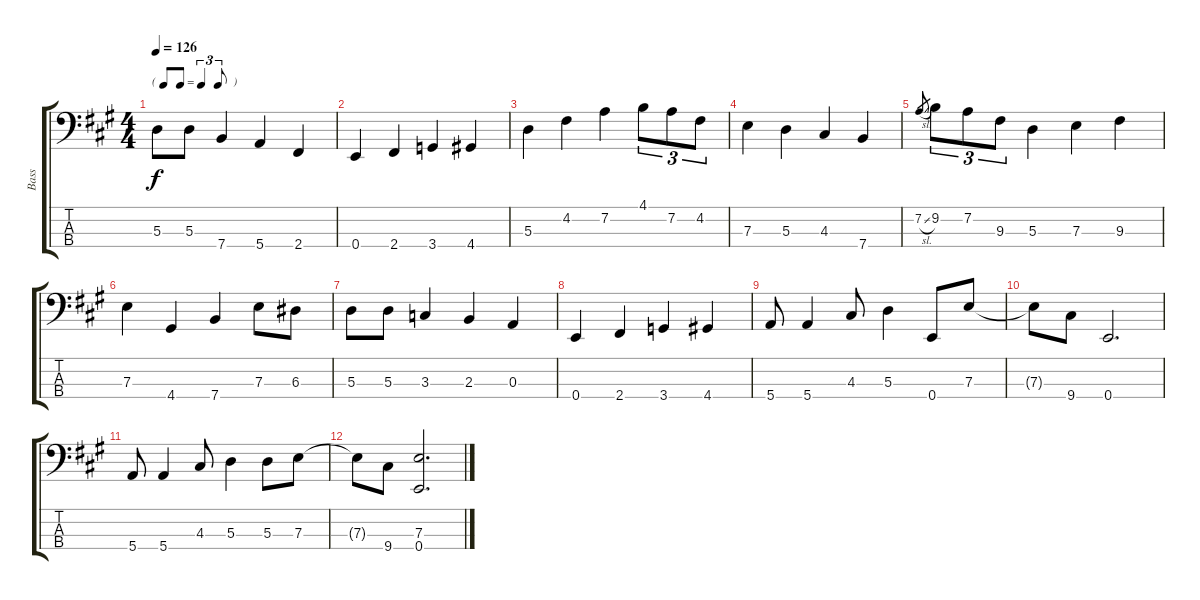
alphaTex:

\track ("Bass" "Bass") {instrument electricbasspick}
\staff {score tabs}
\tuning (G2 D2 A1 E1) {hide}
\ts (4 4)
\tf triplet8th
\tempo 126
\clef f4
\ks a
5.3.8{dy f} 5.3.8 7.4.4 5.4.4 2.4.4 |
0.4.4 2.4.4 3.4.4 4.4.4 |
5.3.4 4.2.4 7.2.4 4.1.8{tu (3 2)} 7.2.8{tu (3 2)} 4.2.8{tu (3 2)} |
7.3.4 5.3.4 4.3.4 7.4.4 |
7.2{sl}.8{gr} 9.2.8{tu (3 2)} 7.2.8{tu (3 2)} 9.3.8{tu (3 2)} 5.3.4 7.3.4 9.3.4 |
7.3.4 4.4.4 7.4.4 7.3.8 6.3.8 |
5.3.8 5.3.8 3.3.4 2.3.4 0.3.4 |
0.4.4 2.4.4 3.4.4 4.4.4 |
5.4.8 5.4.4 4.3.8 5.3.4 0.4.8 7.3.8 |
7.3{t}.8 9.4.8 0.4.2{d} |
5.4.8 5.4.4 4.3.8 5.3.4 5.3.8 7.3.8 |
7.3{t}.8 9.4.8 (7.3 0.4).2{d}
